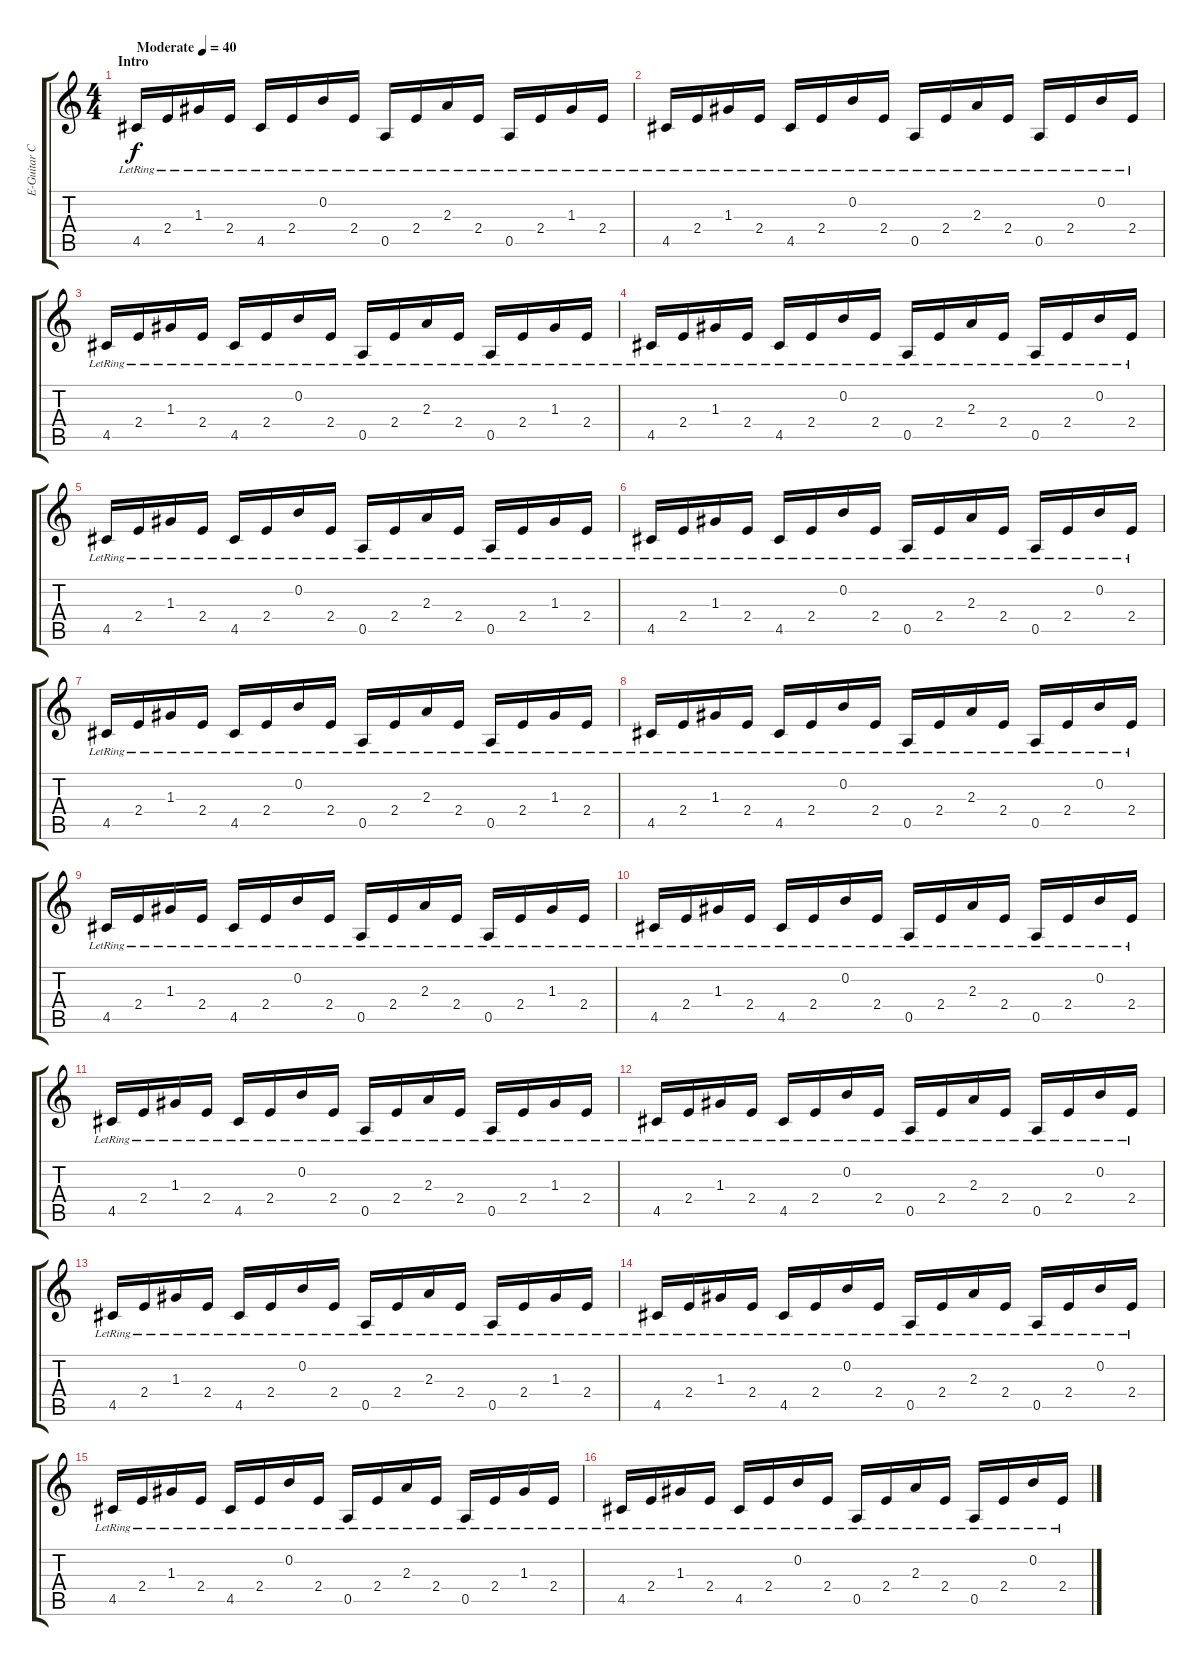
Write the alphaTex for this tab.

\track ("E-Guitar Clean 1" "E-Guitar C") {instrument acousticguitarsteel}
\staff {score tabs}
\tuning (E4 B3 G3 D3 A2 E2) {hide}
\ts (4 4)
\section ("" "Intro")
\tempo (40 "Moderate")
\clef g2
\ks c
4.5{lr}.16{dy f instrument acousticguitarsteel} 2.4{lr}.16 1.3{lr}.16 2.4{lr}.16 4.5{lr}.16 2.4{lr}.16 0.2{lr}.16 2.4{lr}.16 0.5{lr}.16 2.4{lr}.16 2.3{lr}.16 2.4{lr}.16 0.5{lr}.16 2.4{lr}.16 1.3{lr}.16 2.4{lr}.16 |
4.5{lr}.16 2.4{lr}.16 1.3{lr}.16 2.4{lr}.16 4.5{lr}.16 2.4{lr}.16 0.2{lr}.16 2.4{lr}.16 0.5{lr}.16 2.4{lr}.16 2.3{lr}.16 2.4{lr}.16 0.5{lr}.16 2.4{lr}.16 0.2{lr}.16 2.4{lr}.16 |
4.5{lr}.16 2.4{lr}.16 1.3{lr}.16 2.4{lr}.16 4.5{lr}.16 2.4{lr}.16 0.2{lr}.16 2.4{lr}.16 0.5{lr}.16 2.4{lr}.16 2.3{lr}.16 2.4{lr}.16 0.5{lr}.16 2.4{lr}.16 1.3{lr}.16 2.4{lr}.16 |
4.5{lr}.16 2.4{lr}.16 1.3{lr}.16 2.4{lr}.16 4.5{lr}.16 2.4{lr}.16 0.2{lr}.16 2.4{lr}.16 0.5{lr}.16 2.4{lr}.16 2.3{lr}.16 2.4{lr}.16 0.5{lr}.16 2.4{lr}.16 0.2{lr}.16 2.4{lr}.16 |
4.5{lr}.16 2.4{lr}.16 1.3{lr}.16 2.4{lr}.16 4.5{lr}.16 2.4{lr}.16 0.2{lr}.16 2.4{lr}.16 0.5{lr}.16 2.4{lr}.16 2.3{lr}.16 2.4{lr}.16 0.5{lr}.16 2.4{lr}.16 1.3{lr}.16 2.4{lr}.16 |
4.5{lr}.16 2.4{lr}.16 1.3{lr}.16 2.4{lr}.16 4.5{lr}.16 2.4{lr}.16 0.2{lr}.16 2.4{lr}.16 0.5{lr}.16 2.4{lr}.16 2.3{lr}.16 2.4{lr}.16 0.5{lr}.16 2.4{lr}.16 0.2{lr}.16 2.4{lr}.16 |
4.5{lr}.16 2.4{lr}.16 1.3{lr}.16 2.4{lr}.16 4.5{lr}.16 2.4{lr}.16 0.2{lr}.16 2.4{lr}.16 0.5{lr}.16 2.4{lr}.16 2.3{lr}.16 2.4{lr}.16 0.5{lr}.16 2.4{lr}.16 1.3{lr}.16 2.4{lr}.16 |
4.5{lr}.16 2.4{lr}.16 1.3{lr}.16 2.4{lr}.16 4.5{lr}.16 2.4{lr}.16 0.2{lr}.16 2.4{lr}.16 0.5{lr}.16 2.4{lr}.16 2.3{lr}.16 2.4{lr}.16 0.5{lr}.16 2.4{lr}.16 0.2{lr}.16 2.4{lr}.16 |
4.5{lr}.16 2.4{lr}.16 1.3{lr}.16 2.4{lr}.16 4.5{lr}.16 2.4{lr}.16 0.2{lr}.16 2.4{lr}.16 0.5{lr}.16 2.4{lr}.16 2.3{lr}.16 2.4{lr}.16 0.5{lr}.16 2.4{lr}.16 1.3{lr}.16 2.4{lr}.16 |
4.5{lr}.16 2.4{lr}.16 1.3{lr}.16 2.4{lr}.16 4.5{lr}.16 2.4{lr}.16 0.2{lr}.16 2.4{lr}.16 0.5{lr}.16 2.4{lr}.16 2.3{lr}.16 2.4{lr}.16 0.5{lr}.16 2.4{lr}.16 0.2{lr}.16 2.4{lr}.16 |
4.5{lr}.16 2.4{lr}.16 1.3{lr}.16 2.4{lr}.16 4.5{lr}.16 2.4{lr}.16 0.2{lr}.16 2.4{lr}.16 0.5{lr}.16 2.4{lr}.16 2.3{lr}.16 2.4{lr}.16 0.5{lr}.16 2.4{lr}.16 1.3{lr}.16 2.4{lr}.16 |
4.5{lr}.16 2.4{lr}.16 1.3{lr}.16 2.4{lr}.16 4.5{lr}.16 2.4{lr}.16 0.2{lr}.16 2.4{lr}.16 0.5{lr}.16 2.4{lr}.16 2.3{lr}.16 2.4{lr}.16 0.5{lr}.16 2.4{lr}.16 0.2{lr}.16 2.4{lr}.16 |
4.5{lr}.16 2.4{lr}.16 1.3{lr}.16 2.4{lr}.16 4.5{lr}.16 2.4{lr}.16 0.2{lr}.16 2.4{lr}.16 0.5{lr}.16 2.4{lr}.16 2.3{lr}.16 2.4{lr}.16 0.5{lr}.16 2.4{lr}.16 1.3{lr}.16 2.4{lr}.16 |
4.5{lr}.16 2.4{lr}.16 1.3{lr}.16 2.4{lr}.16 4.5{lr}.16 2.4{lr}.16 0.2{lr}.16 2.4{lr}.16 0.5{lr}.16 2.4{lr}.16 2.3{lr}.16 2.4{lr}.16 0.5{lr}.16 2.4{lr}.16 0.2{lr}.16 2.4{lr}.16 |
4.5{lr}.16 2.4{lr}.16 1.3{lr}.16 2.4{lr}.16 4.5{lr}.16 2.4{lr}.16 0.2{lr}.16 2.4{lr}.16 0.5{lr}.16 2.4{lr}.16 2.3{lr}.16 2.4{lr}.16 0.5{lr}.16 2.4{lr}.16 1.3{lr}.16 2.4{lr}.16 |
4.5{lr}.16 2.4{lr}.16 1.3{lr}.16 2.4{lr}.16 4.5{lr}.16 2.4{lr}.16 0.2{lr}.16 2.4{lr}.16 0.5{lr}.16 2.4{lr}.16 2.3{lr}.16 2.4{lr}.16 0.5{lr}.16 2.4{lr}.16 0.2{lr}.16 2.4{lr}.16
